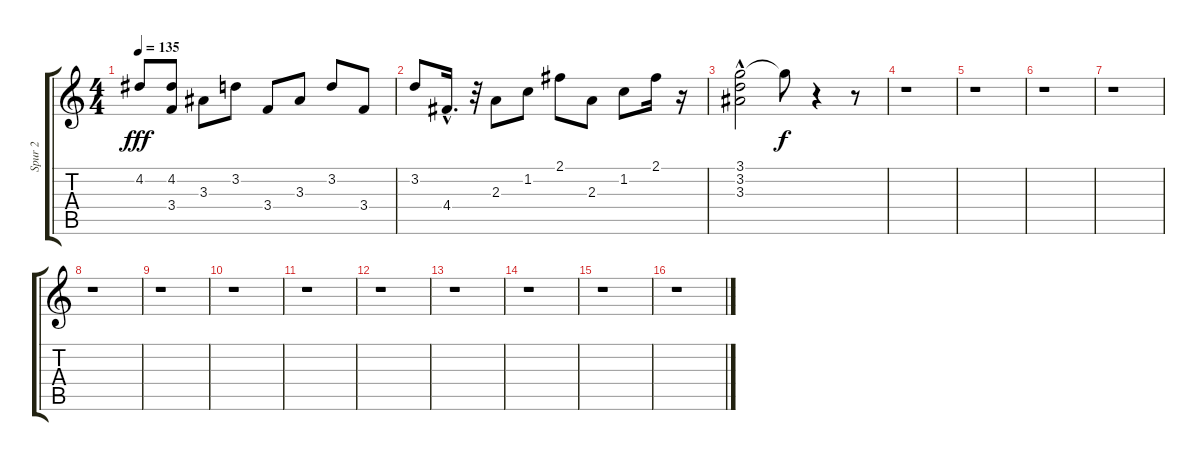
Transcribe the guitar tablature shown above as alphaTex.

\track ("Spur 2" "Spur 2") {instrument electricguitarclean}
\staff {score tabs}
\tuning (E4 B3 G3 D3 A2 E2) {hide}
\ts (4 4)
\tempo 135
\clef g2
\ks c
4.2.8{dy fff} (4.2 3.4).8 3.3.8 3.2.8 3.4.8 3.3.8 3.2.8 3.4.8 |
3.2.8 4.4{hac}.16{d} r.32 2.3.8 1.2.8 2.1.8 2.3.8 1.2.8 2.1.16 r.16 |
(3.1 3.2{hac} 3.3).2 3.1{t}.8{dy f} r.4 r.8 |
r.1 |
r.1 |
r.1 |
r.1 |
r.1 |
r.1 |
r.1 |
r.1 |
r.1 |
r.1 |
r.1 |
r.1 |
r.1
